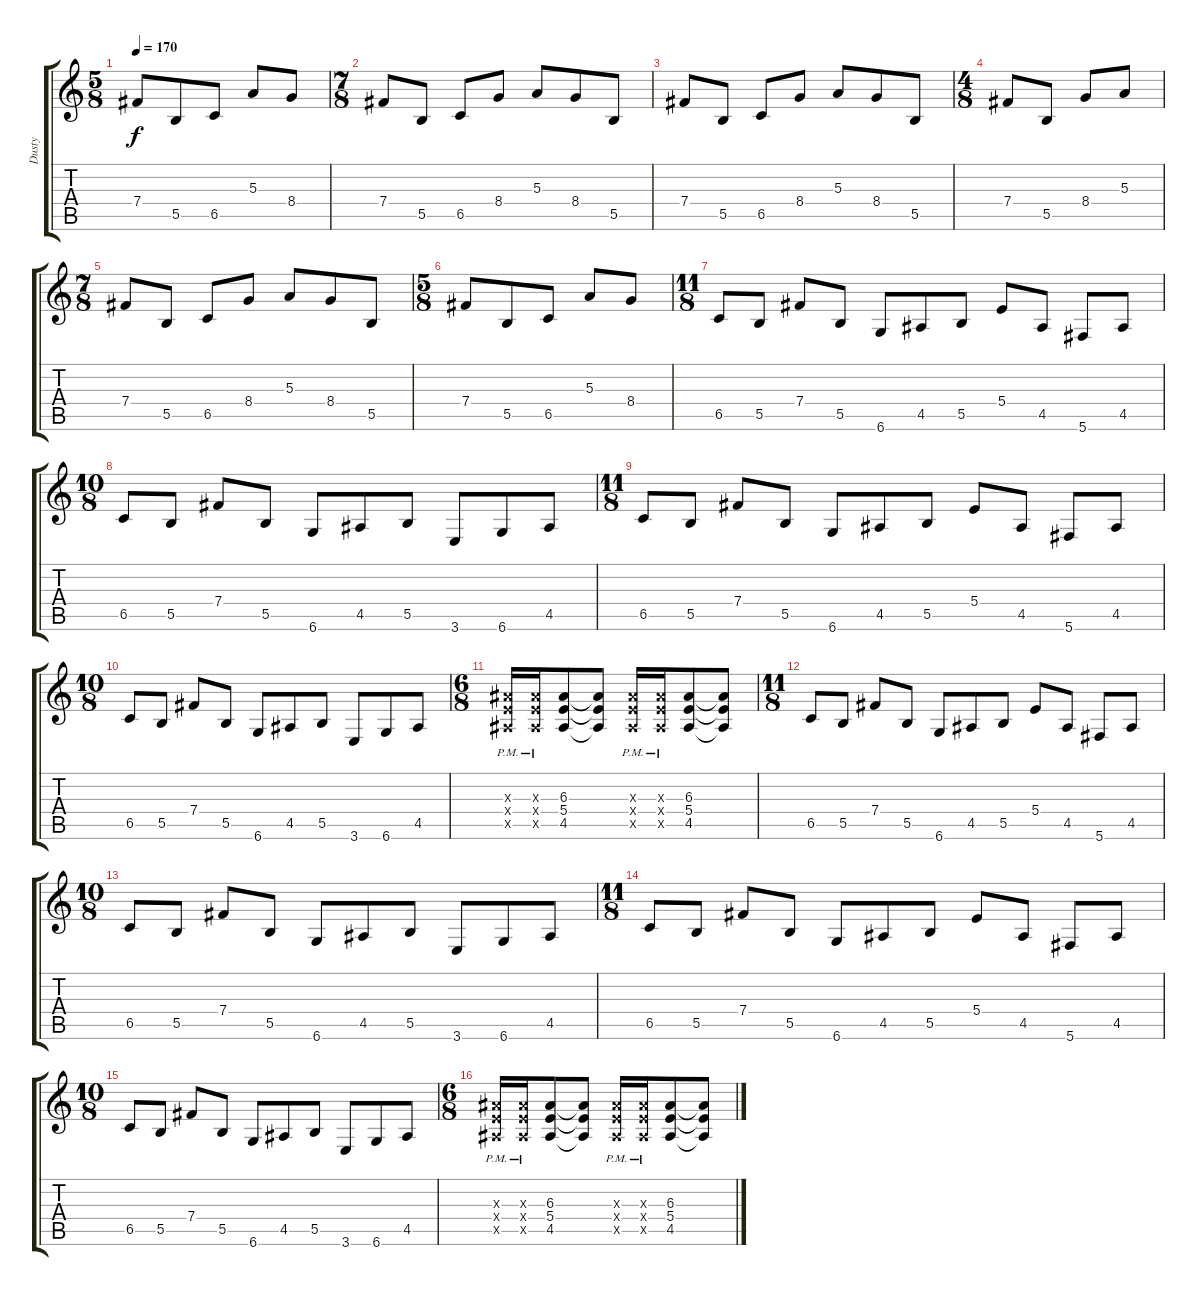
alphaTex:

\track ("Dusty" "Dusty") {instrument distortionguitar}
\staff {score tabs}
\tuning (Db4 Ab3 E3 B2 Gb2 Db2) {hide}
\ts (5 8)
\tempo 170
\clef g2
\ks c
7.4.8{dy f beam merge} 5.5.8{beam merge} 6.5.8{beam split} 5.3.8{beam merge} 8.4.8 |
\ts (7 8)
7.4.8{beam merge} 5.5.8{beam split} 6.5.8{beam merge} 8.4.8{beam split} 5.3.8{beam merge} 8.4.8{beam merge} 5.5.8 |
7.4.8{beam merge} 5.5.8{beam split} 6.5.8{beam merge} 8.4.8{beam split} 5.3.8{beam merge} 8.4.8{beam merge} 5.5.8 |
\ts (4 8)
7.4.8{beam merge} 5.5.8{beam split} 8.4.8{beam merge} 5.3.8 |
\ts (7 8)
7.4.8{beam merge} 5.5.8{beam split} 6.5.8{beam merge} 8.4.8{beam split} 5.3.8{beam merge} 8.4.8{beam merge} 5.5.8 |
\ts (5 8)
7.4.8{beam merge} 5.5.8{beam merge} 6.5.8{beam split} 5.3.8{beam merge} 8.4.8 |
\ts (11 8)
6.5.8{beam merge} 5.5.8{beam split} 7.4.8{beam merge} 5.5.8{beam split} 6.6.8{beam merge} 4.5.8{beam merge} 5.5.8{beam split} 5.4.8{beam merge} 4.5.8{beam split} 5.6.8{beam merge} 4.5.8 |
\ts (10 8)
6.5.8{beam merge} 5.5.8{beam split} 7.4.8{beam merge} 5.5.8{beam split} 6.6.8{beam merge} 4.5.8{beam merge} 5.5.8{beam split} 3.6.8{beam merge} 6.6.8{beam merge} 4.5.8 |
\ts (11 8)
6.5.8{beam merge} 5.5.8{beam split} 7.4.8{beam merge} 5.5.8{beam split} 6.6.8{beam merge} 4.5.8{beam merge} 5.5.8{beam split} 5.4.8{beam merge} 4.5.8{beam split} 5.6.8{beam merge} 4.5.8 |
\ts (10 8)
6.5.8{beam merge} 5.5.8{beam split} 7.4.8{beam merge} 5.5.8{beam split} 6.6.8{beam merge} 4.5.8{beam merge} 5.5.8{beam split} 3.6.8{beam merge} 6.6.8{beam merge} 4.5.8 |
\ts (6 8)
(6.3{pm x} 5.4{pm x} 4.5{pm x}).16 (6.3{pm x} 5.4{pm x} 4.5{pm x}).16 (6.3 5.4 4.5).8 (6.3{t} 5.4{t} 4.5{t}).8 (6.3{pm x} 5.4{pm x} 4.5{pm x}).16 (6.3{pm x} 5.4{pm x} 4.5{pm x}).16 (6.3 5.4 4.5).8 (6.3{t} 5.4{t} 4.5{t}).8 |
\ts (11 8)
6.5.8{beam merge} 5.5.8{beam split} 7.4.8{beam merge} 5.5.8{beam split} 6.6.8{beam merge} 4.5.8{beam merge} 5.5.8{beam split} 5.4.8{beam merge} 4.5.8{beam split} 5.6.8{beam merge} 4.5.8 |
\ts (10 8)
6.5.8{beam merge} 5.5.8{beam split} 7.4.8{beam merge} 5.5.8{beam split} 6.6.8{beam merge} 4.5.8{beam merge} 5.5.8{beam split} 3.6.8{beam merge} 6.6.8{beam merge} 4.5.8 |
\ts (11 8)
6.5.8{beam merge} 5.5.8{beam split} 7.4.8{beam merge} 5.5.8{beam split} 6.6.8{beam merge} 4.5.8{beam merge} 5.5.8{beam split} 5.4.8{beam merge} 4.5.8{beam split} 5.6.8{beam merge} 4.5.8 |
\ts (10 8)
6.5.8{beam merge} 5.5.8{beam split} 7.4.8{beam merge} 5.5.8{beam split} 6.6.8{beam merge} 4.5.8{beam merge} 5.5.8{beam split} 3.6.8{beam merge} 6.6.8{beam merge} 4.5.8 |
\ts (6 8)
(6.3{pm x} 5.4{pm x} 4.5{pm x}).16 (6.3{pm x} 5.4{pm x} 4.5{pm x}).16 (6.3 5.4 4.5).8 (6.3{t} 5.4{t} 4.5{t}).8 (6.3{pm x} 5.4{pm x} 4.5{pm x}).16 (6.3{pm x} 5.4{pm x} 4.5{pm x}).16 (6.3 5.4 4.5).8 (6.3{t} 5.4{t} 4.5{t}).8
